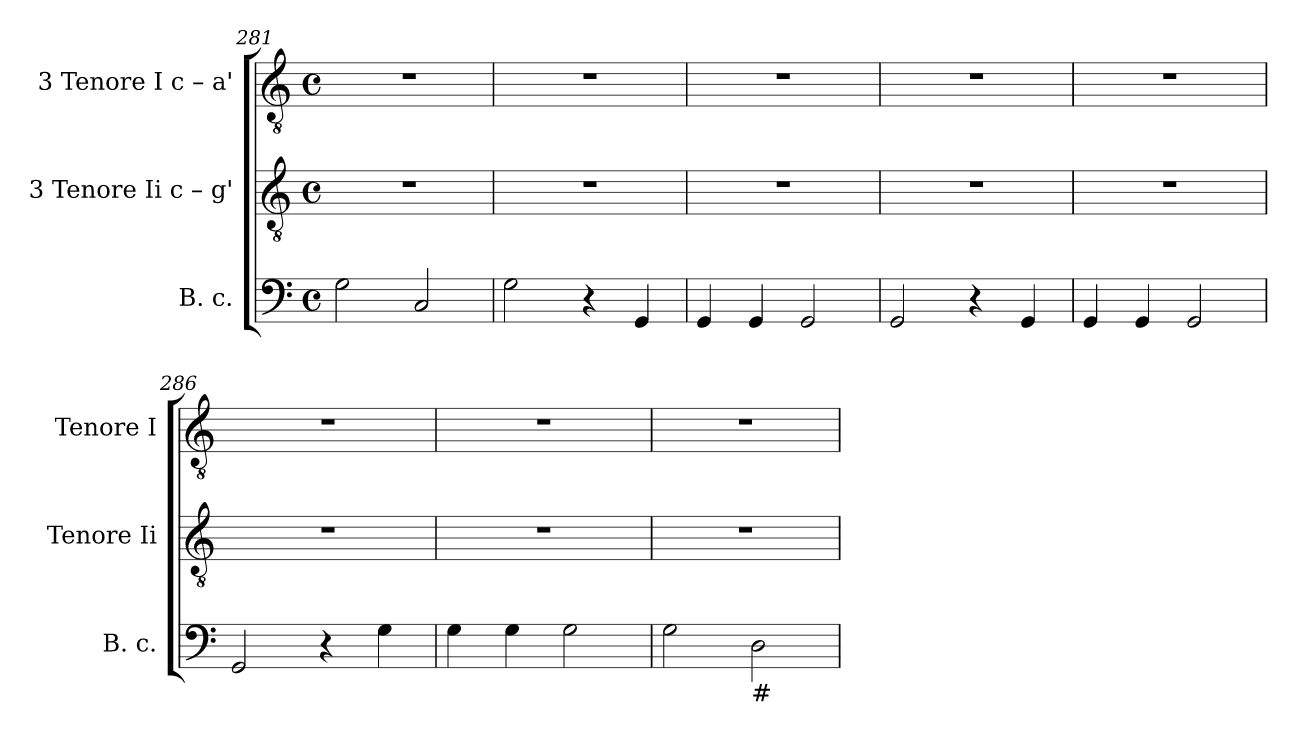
**kern	**kern	**kern
*part3	*part2	*part1
*staff3	*staff2	*staff1
*I"B. c.	*I"3 Tenore Ii c – g'	*I"3 Tenore I c – a'
*I'B. c.	*I'Tenore Ii	*I'Tenore I
*clefF4	*clefGv2	*clefGv2
*k[]	*k[]	*k[]
*C:	*C:	*C:
*M4/4	*M4/4	*M4/4
*met(c)	*met(c)	*met(c)
=281	=281	=281
2G\	1r	1r
2C/	.	.
=282	=282	=282
2G\	1r	1r
4r	.	.
4GG/	.	.
=283	=283	=283
4GG/	1r	1r
4GG/	.	.
2GG/	.	.
=284	=284	=284
2GG/	1r	1r
4r	.	.
4GG/	.	.
!!LO:PB:g=z
=285	=285	=285
4GG/	1r	1r
4GG/	.	.
2GG/	.	.
=286	=286	=286
2GG/	1r	1r
4r	.	.
4G\	.	.
=287	=287	=287
4G\	1r	1r
4G\	.	.
2G\	.	.
=288	=288	=288
2G\	1r	1r
!LO:TX:b:t=#	!	!
2D\	.	.
=	=	=
*-	*-	*-
